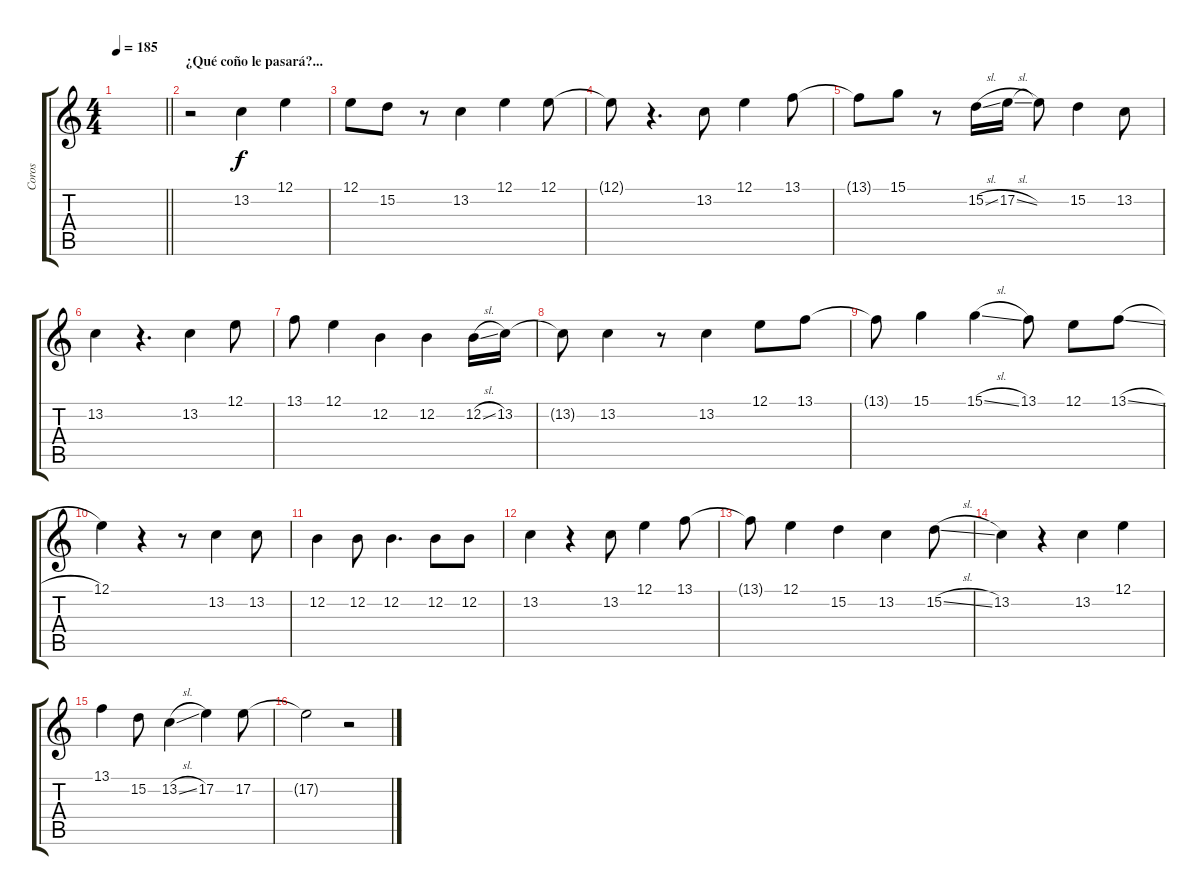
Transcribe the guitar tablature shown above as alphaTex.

\track ("Coros" "Coros") {instrument lead6voice}
\staff {score tabs}
\tuning (E4 B3 G3 D3 A2 E2) {hide}
\ts (4 4)
\tempo 185
\clef g2
\barLineRight lightlight
\ks c
|
\section ("" "¿Qué coño le pasará?...")
r.2 13.2.4 12.1.4 |
12.1.8 15.2.8 r.8 13.2.4 12.1.4 12.1.8 |
12.1{t}.8 r.4{d} 13.2.8 12.1.4 13.1.8 |
13.1{t}.8 15.1.8 r.8 15.2{sl}.16 17.2{sl}.16 17.2{t}.8 15.2.4 13.2.8 |
13.2.4 r.4{d} 13.2.4 12.1.8 |
13.1.8 12.1.4 12.2.4 12.2.4 12.2{sl}.16 13.2.16 |
13.2{t}.8 13.2.4 r.8 13.2.4 12.1.8 13.1.8 |
13.1{t}.8 15.1.4 15.1{sl}.4 13.1.8 12.1.8 13.1{sl}.8 |
12.1.4 r.4 r.8 13.2.4 13.2.8 |
12.2.4 12.2.8 12.2.4{d} 12.2.8 12.2.8 |
13.2.4 r.4 13.2.8 12.1.4 13.1.8 |
13.1{t}.8 12.1.4 15.2.4 13.2.4 15.2{sl}.8 |
13.2.4 r.4 13.2.4 12.1.4 |
13.1.4 15.2.8 13.2{sl}.4 17.2.4 17.2.8 |
17.2{t}.2 r.2
